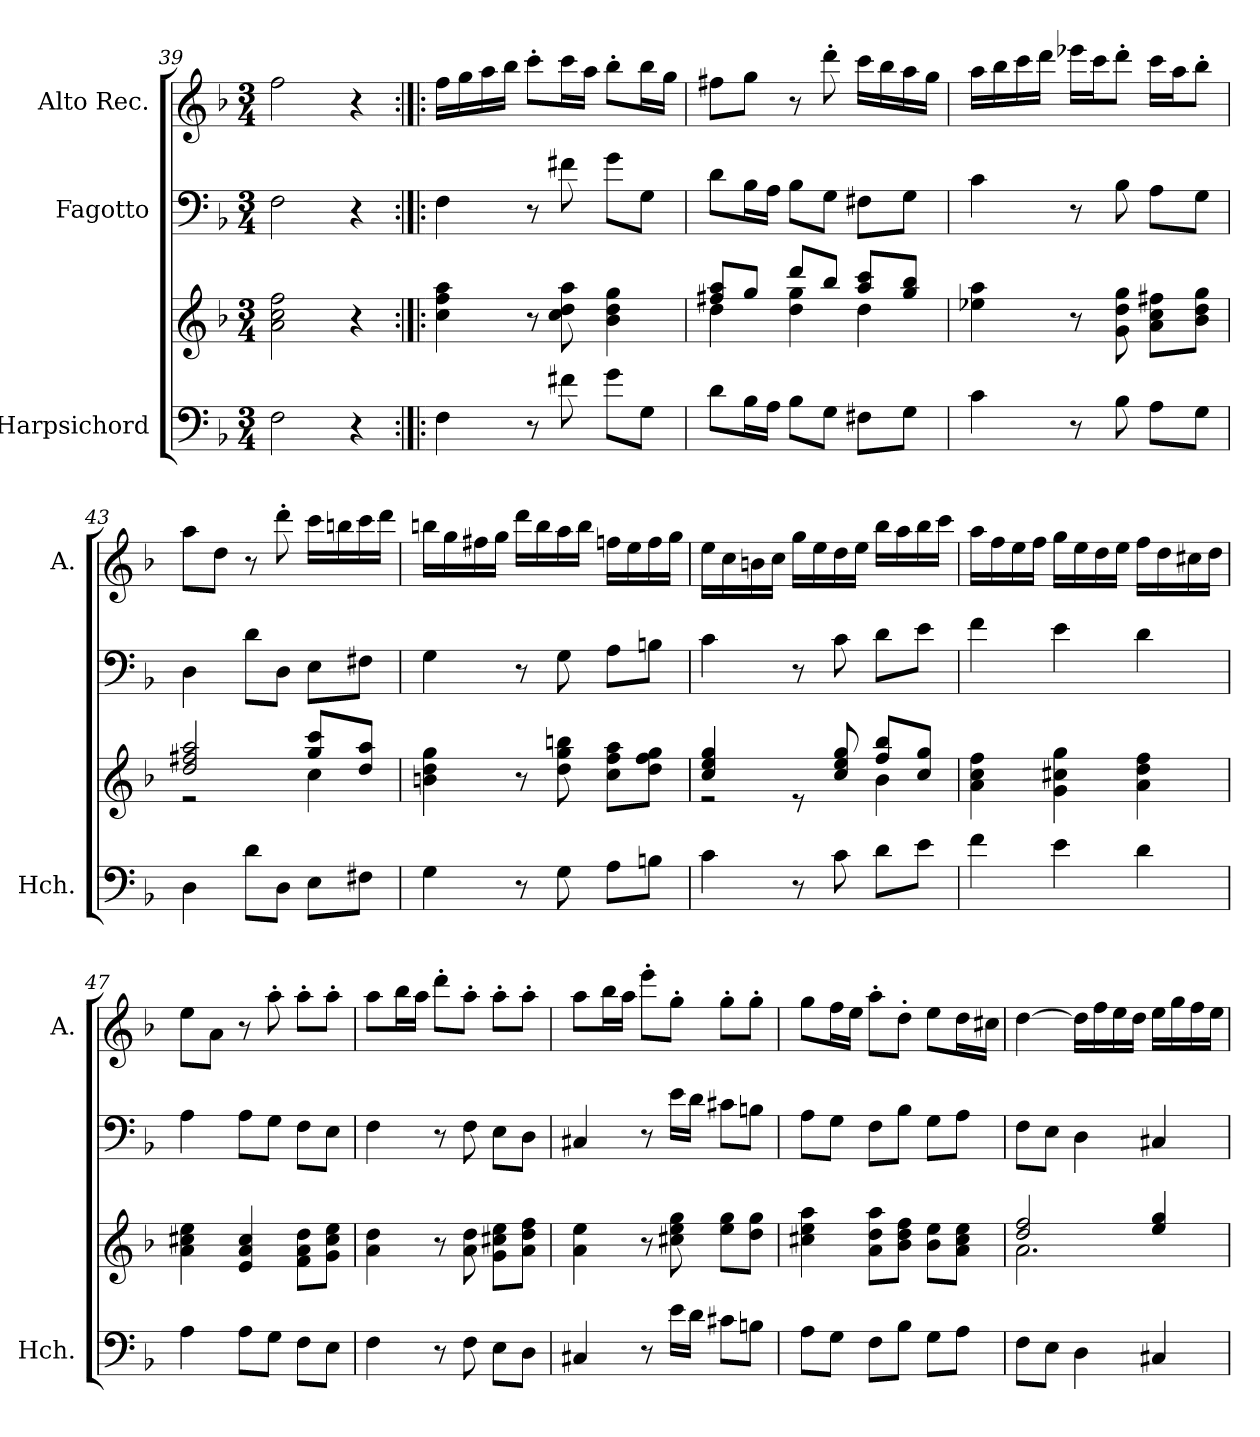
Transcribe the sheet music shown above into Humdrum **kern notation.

**kern	**kern	**kern	**kern
*part3	*part3	*part2	*part1
*staff4	*staff3	*staff2	*staff1
*I"Harpsichord	*	*I"Fagotto	*I"Alto Rec.
*I'Hch.	*	*	*I'A.
*clefF4	*clefG2	*clefF4	*clefG2
*k[b-]	*k[b-]	*k[b-]	*k[b-]
*M3/4	*M3/4	*M3/4	*M3/4
=39	=39	=39	=39
2F\	2a\ 2cc\ 2ff\	2F\	2ff\
4r	4r	4r	4r
=40:|!|:	=40:|!|:	=40:|!|:	=40:|!|:
4F\	4cc\ 4ff\ 4aa\	4F\	16ff\LL
.	.	.	16gg\
.	.	.	16aa\
.	.	.	16bb-\JJ
8r	8r	8r	8ccc'\L
8f#X\	8cc\ 8dd\ 8aa\	8f#X\	16ccc\L
.	.	.	16aa\JJ
8g\L	4b-\ 4dd\ 4gg\	8g\L	8bb-'\L
8G\J	.	8G\J	16bb-\L
.	.	.	16gg\JJ
=41	=41	=41	=41
*	*^	*	*
8d\L	8ff#X/ 8aa/L	4dd\	8d\L	8ff#X\L
16B-\L	8gg/J	.	16B-\L	8gg\J
16A\JJ	.	.	16A\JJ	.
8B-\L	8ddd/L	4dd\ 4gg\	8B-\L	8r
8G\J	8bb-/J	.	8G\J	8ddd'\
8F#X\L	8aa/ 8ccc/L	4dd\	8F#X\L	16ccc\LL
.	.	.	.	16bb-\
8G\J	8gg/ 8bb-/J	.	8G\J	16aa\
.	.	.	.	16gg\JJ
*	*v	*v	*	*
!!LO:LB:g=z
=42	=42	=42	=42
4c\	4ee-X\ 4aa\	4c\	16aa\LL
.	.	.	16bb-\
.	.	.	16ccc\
.	.	.	16ddd\JJ
8r	8r	8r	16eee-X\LL
.	.	.	16ccc\J
8B-\	8g\ 8dd\ 8gg\	8B-\	8ddd'\J
8A\L	8a\ 8cc\ 8ff#X\L	8A\L	16ccc\LL
.	.	.	16aa\J
8G\J	8b-\ 8dd\ 8gg\J	8G\J	8bb-'\J
=43	=43	=43	=43
*	*^	*	*
4D\	2dd/ 2ff#X/ 2aa/	2r	4D\	8aa\L
.	.	.	.	8dd\J
8d\L	.	.	8d\L	8r
8D\J	.	.	8D\J	8ddd'\
8E\L	8gg/ 8ccc/L	4cc\	8E\L	16ccc\LL
.	.	.	.	16bbn\
8F#X\J	8dd/ 8aa/J	.	8F#X\J	16ccc\
.	.	.	.	16ddd\JJ
*	*v	*v	*	*
=44	=44	=44	=44
4G\	4bn\ 4dd\ 4gg\	4G\	16bbn\LL
.	.	.	16gg\
.	.	.	16ff#X\
.	.	.	16gg\JJ
8r	8r	8r	16ddd\LL
.	.	.	16bb\
8G\	8dd\ 8gg\ 8bbn\	8G\	16aa\
.	.	.	16bb\JJ
8A\L	8cc\ 8ff\ 8aa\L	8A\L	16ffn\LL
.	.	.	16ee\
8Bn\J	8dd\ 8ff\ 8gg\J	8Bn\J	16ff\
.	.	.	16gg\JJ
=45	=45	=45	=45
*	*^	*	*
4c\	4cc/ 4ee/ 4gg/	2r	4c\	16ee\LL
.	.	.	.	16cc\
.	.	.	.	16bn\
.	.	.	.	16cc\JJ
8r	8re	.	8r	16gg\LL
.	.	.	.	16ee\
8c\	8cc/ 8ee/ 8gg/	.	8c\	16dd\
.	.	.	.	16ee\JJ
8d\L	8ff/ 8bb-/L	4b-\	8d\L	16bb-\LL
.	.	.	.	16aa\
8e\J	8cc/ 8gg/J	.	8e\J	16bb-\
.	.	.	.	16ccc\JJ
*	*v	*v	*	*
=46	=46	=46	=46
4f\	4a\ 4cc\ 4ff\	4f\	16aa\LL
.	.	.	16ff\
.	.	.	16ee\
.	.	.	16ff\JJ
4e\	4g\ 4cc#X\ 4gg\	4e\	16gg\LL
.	.	.	16ee\
.	.	.	16dd\
.	.	.	16ee\JJ
4d\	4a\ 4dd\ 4ff\	4d\	16ff\LL
.	.	.	16dd\
.	.	.	16cc#X\
.	.	.	16dd\JJ
=47	=47	=47	=47
4A\	4a\ 4cc#X\ 4ee\	4A\	8ee\L
.	.	.	8a\J
8A\L	4e/ 4a/ 4cc#/	8A\L	8r
8G\J	.	8G\J	8aa'\
8F\L	8f\ 8a\ 8dd\L	8F\L	8aa'\L
8E\J	8g\ 8cc#\ 8ee\J	8E\J	8aa'\J
=48	=48	=48	=48
4F\	4a\ 4dd\	4F\	8aa\L
.	.	.	16bb-\L
.	.	.	16aa\JJ
8r	8r	8r	8ddd'\L
8F\	8a\ 8dd\	8F\	8aa'\J
8E\L	8g\ 8cc#X\ 8ee\L	8E\L	8aa'\L
8D\J	8a\ 8dd\ 8ff\J	8D\J	8aa'\J
!!LO:LB:g=z
=49	=49	=49	=49
4C#X/	4a\ 4ee\	4C#X/	8aa\L
.	.	.	16bb-\L
.	.	.	16aa\JJ
8r	8r	8r	8eee'\L
16e\LL	8cc#X\ 8ee\ 8gg\	16e\LL	8gg'\J
16d\JJ	.	16d\JJ	.
8c#X\L	8ee\ 8gg\L	8c#X\L	8gg'\L
8Bn\J	8dd\ 8gg\J	8Bn\J	8gg'\J
=50	=50	=50	=50
8A\L	4cc#X\ 4ee\ 4aa\	8A\L	8gg\L
8G\J	.	8G\J	16ff\L
.	.	.	16ee\JJ
8F\L	8a\ 8dd\ 8aa\L	8F\L	8aa'\L
8B-\J	8b-\ 8dd\ 8ff\J	8B-\J	8dd'\J
8G\L	8b-\ 8ee\L	8G\L	8ee\L
8A\J	8a\ 8cc#\ 8ee\J	8A\J	16dd\L
.	.	.	16cc#X\JJ
=51	=51	=51	=51
*	*^	*	*
8F\L	2dd/ 2ff/	2.a\	8F\L	[4dd\
8E\J	.	.	8E\J	.
4D\	.	.	4D\	16dd\LL]
.	.	.	.	16ff\
.	.	.	.	16ee\
.	.	.	.	16dd\JJ
4C#X/	4ee/ 4gg/	.	4C#X/	16ee\LL
.	.	.	.	16gg\
.	.	.	.	16ff\
.	.	.	.	16ee\JJ
*	*v	*v	*	*
=	=	=	=
*-	*-	*-	*-
